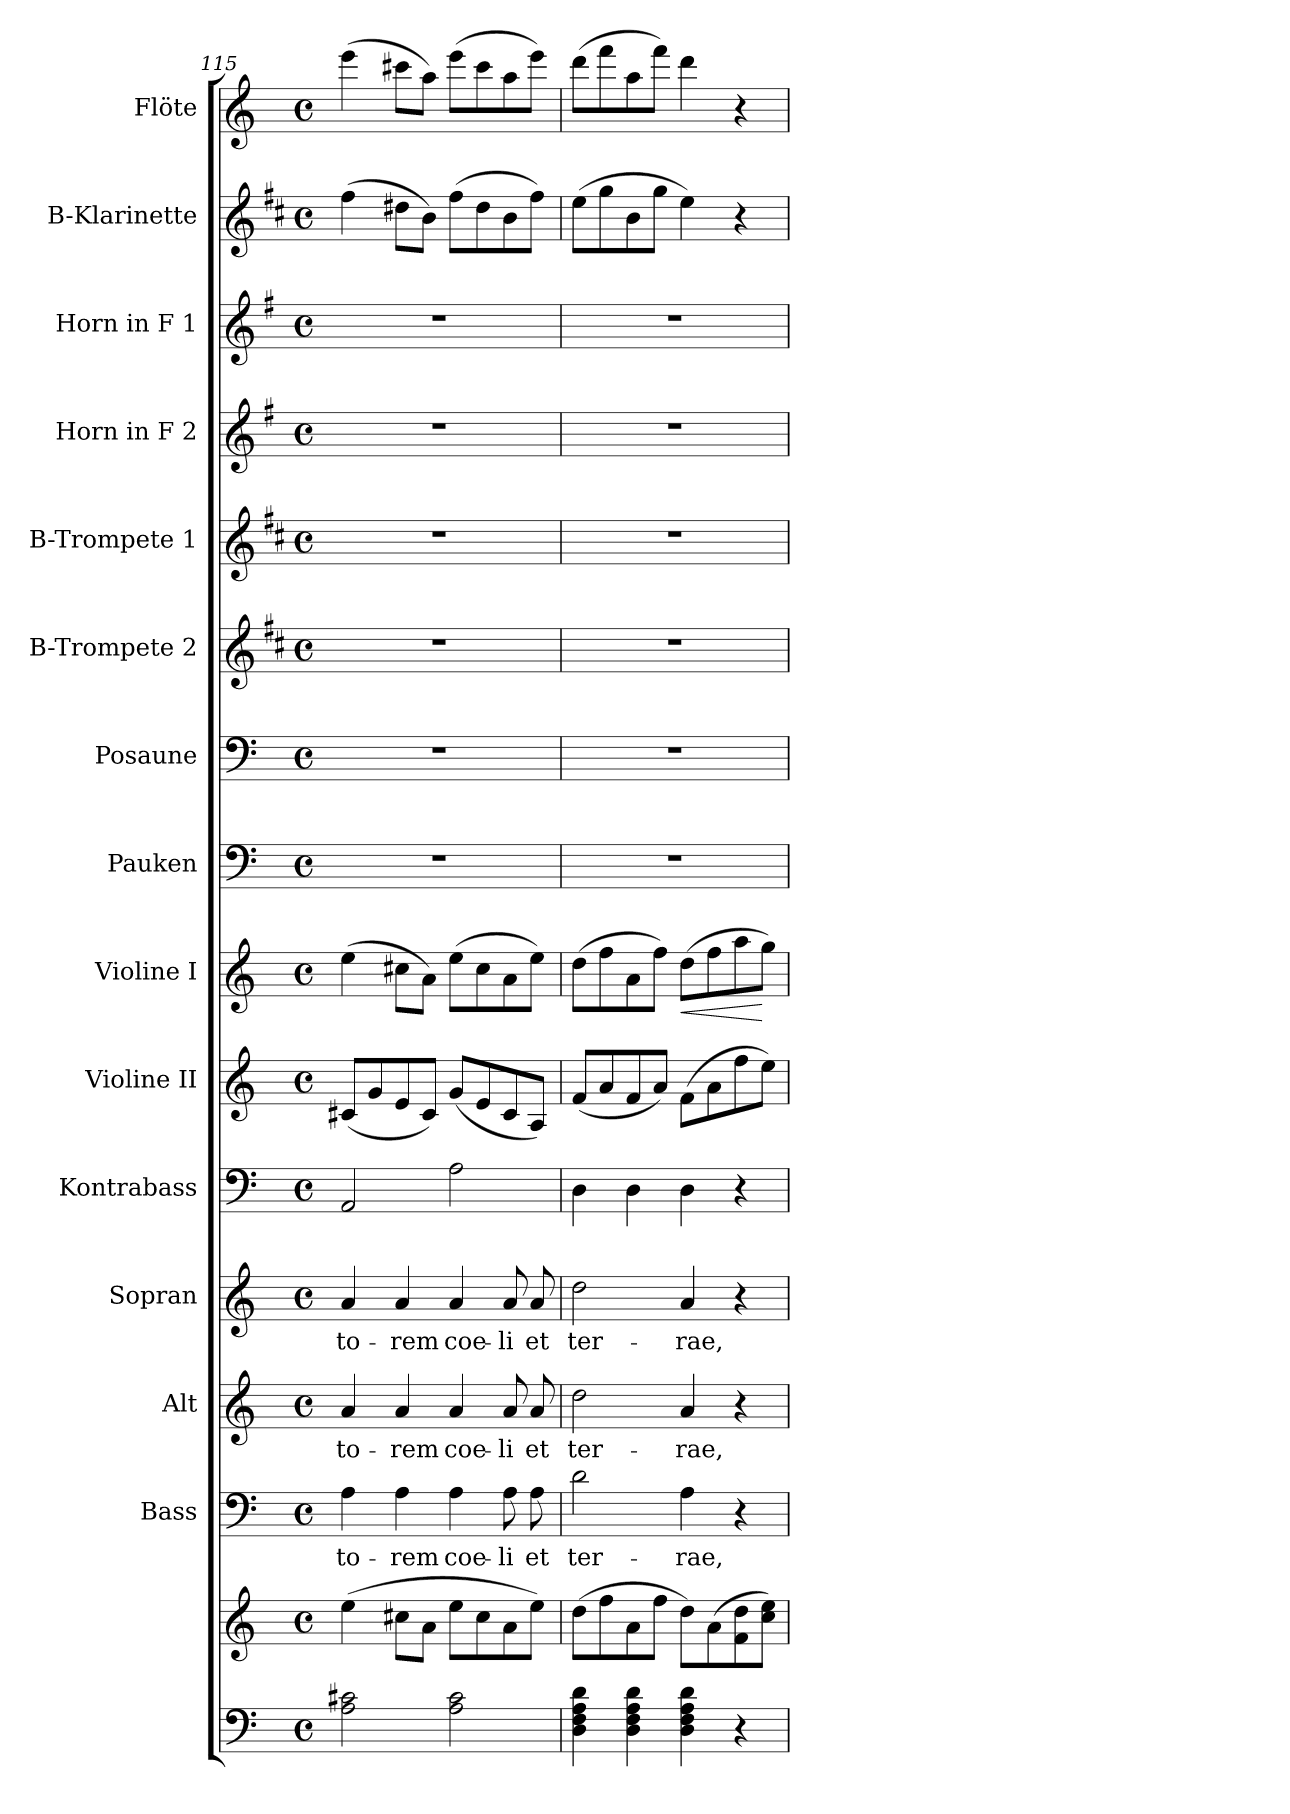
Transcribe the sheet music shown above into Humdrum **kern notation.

**kern	**kern	**kern	**text	**kern	**text	**kern	**text	**kern	**kern	**kern	**dynam	**kern	**kern	**kern	**kern	**kern	**kern	**kern	**kern
*part15	*part15	*part14	*part14	*part13	*part13	*part12	*part12	*part11	*part10	*part9	*part9	*part8	*part7	*part6	*part5	*part4	*part3	*part2	*part1
*staff16	*staff15	*staff14	*staff14	*staff13	*staff13	*staff12	*staff12	*staff11	*staff10	*staff9	*staff9	*staff8	*staff7	*staff6	*staff5	*staff4	*staff3	*staff2	*staff1
*	*	*I"Bass	*	*I"Alt	*	*I"Sopran	*	*I"Kontrabass	*I"Violine II	*I"Violine I	*	*I"Pauken	*I"Posaune	*I"B-Trompete 2	*I"B-Trompete 1	*I"Horn in F 2	*I"Horn in F 1	*I"B-Klarinette	*I"Flöte
*	*	*I'B.	*	*I'A.	*	*I'S.	*	*I'Kb.	*I'Vl. II	*I'Vl. I	*	*I'Pk.	*I'Pos.	*I'B Trp. 2	*I'B Trp. 1	*	*	*I'B Kl.	*I'Fl.
*clefF4	*clefG2	*clefF4	*	*clefG2	*	*clefG2	*	*clefF4	*clefG2	*clefG2	*	*clefF4	*clefF4	*clefG2	*clefG2	*clefG2	*clefG2	*clefG2	*clefG2
*	*	*	*	*	*	*	*	*ITrd7c12	*	*	*	*	*	*ITrd1c2	*ITrd1c2	*ITrd4c7	*ITrd4c7	*ITrd1c2	*
*k[]	*k[]	*k[]	*	*k[]	*	*k[]	*	*k[]	*k[]	*k[]	*	*k[]	*k[]	*k[]	*k[]	*k[]	*k[]	*k[]	*k[]
*C:	*C:	*C:	*	*C:	*	*C:	*	*C:	*C:	*C:	*	*C:	*C:	*C:	*C:	*C:	*C:	*C:	*C:
*M4/4	*M4/4	*M4/4	*	*M4/4	*	*M4/4	*	*M4/4	*M4/4	*M4/4	*	*M4/4	*M4/4	*M4/4	*M4/4	*M4/4	*M4/4	*M4/4	*M4/4
*met(c)	*met(c)	*met(c)	*	*met(c)	*	*met(c)	*	*met(c)	*met(c)	*met(c)	*	*met(c)	*met(c)	*met(c)	*met(c)	*met(c)	*met(c)	*met(c)	*met(c)
=115	=115	=115	=115	=115	=115	=115	=115	=115	=115	=115	=115	=115	=115	=115	=115	=115	=115	=115	=115
!	!	!	!LO:LY:b	!	!LO:LY:b	!	!LO:LY:b	!	!	!	!	!	!	!	!	!	!	!	!
2A\ 2c#X\	(>4ee\	4A\	-to-	4a/	-to-	4a/	-to-	2AAA/	(<8c#X/L	(>4ee\	.	1r	1r	1r	1r	1r	1r	(>4ee\	(>4eee\
.	.	.	.	.	.	.	.	.	8g/	.	.	.	.	.	.	.	.	.	.
!	!	!	!LO:LY:b	!	!LO:LY:b	!	!LO:LY:b	!	!	!	!	!	!	!	!	!	!	!	!
.	8cc#X\L	4A\	-rem	4a/	-rem	4a/	-rem	.	8e/	8cc#X\L	.	.	.	.	.	.	.	8cc#X\L	8ccc#X\L
.	8a\J	.	.	.	.	.	.	.	8c#/J)	8a\J)	.	.	.	.	.	.	.	8a\J)	8aa\J)
!	!	!	!LO:LY:b	!	!LO:LY:b	!	!LO:LY:b	!	!	!	!	!	!	!	!	!	!	!	!
2A\ 2c#\	8ee\L	4A\	coe-	4a/	coe-	4a/	coe-	2AA\	(<8g/L	(>8ee\L	.	.	.	.	.	.	.	(>8ee\L	(>8eee\L
.	8cc#\	.	.	.	.	.	.	.	8e/	8cc#\	.	.	.	.	.	.	.	8cc#\	8ccc#\
!	!	!	!LO:LY:b	!	!LO:LY:b	!	!LO:LY:b	!	!	!	!	!	!	!	!	!	!	!	!
.	8a\	8A\	-li	8a/	-li	8a/	-li	.	8c#/	8a\	.	.	.	.	.	.	.	8a\	8aa\
!	!	!	!LO:LY:b	!	!LO:LY:b	!	!LO:LY:b	!	!	!	!	!	!	!	!	!	!	!	!
.	8ee\J)	8A\	et	8a/	et	8a/	et	.	8A/J)	8ee\J)	.	.	.	.	.	.	.	8ee\J)	8eee\J)
!!LO:PB:g=z
=116	=116	=116	=116	=116	=116	=116	=116	=116	=116	=116	=116	=116	=116	=116	=116	=116	=116	=116	=116
!	!	!	!LO:LY:b	!	!LO:LY:b	!	!LO:LY:b	!	!	!	!	!	!	!	!	!	!	!	!
4D\ 4F\ 4A\ 4d\	(>8dd\L	2d\	ter-	2dd\	ter-	2dd\	ter-	4DD\	(<8f/L	(>8dd\L	.	1r	1r	1r	1r	1r	1r	(>8dd\L	(>8ddd\L
.	8ff\	.	.	.	.	.	.	.	8a/	8ff\	.	.	.	.	.	.	.	8ff\	8fff\
4D\ 4F\ 4A\ 4d\	8a\	.	.	.	.	.	.	4DD\	8f/	8a\	.	.	.	.	.	.	.	8a\	8aa\
.	8ff\J	.	.	.	.	.	.	.	8a/J)	8ff\J)	.	.	.	.	.	.	.	8ff\J	8fff\J)
!	!	!	!LO:LY:b	!	!LO:LY:b	!	!LO:LY:b	!	!	!	!LO:HP:b	!	!	!	!	!	!	!	!
4D\ 4F\ 4A\ 4d\	8dd\L)	4A\	-rae,	4a/	-rae,	4a/	-rae,	4DD\	(>8f\L	(>8dd\L	<	.	.	.	.	.	.	4dd\)	4ddd\
.	(>8a\	.	.	.	.	.	.	.	8a\	8ff\	.	.	.	.	.	.	.	.	.
4r	8f\ 8dd\	4r	.	4r	.	4r	.	4r	8ff\	8aa\	.	.	.	.	.	.	.	4r	4r
.	8cc\ 8ee\J)	.	.	.	.	.	.	.	8ee\J)	8gg\J)	[	.	.	.	.	.	.	.	.
=	=	=	=	=	=	=	=	=	=	=	=	=	=	=	=	=	=	=	=
*-	*-	*-	*-	*-	*-	*-	*-	*-	*-	*-	*-	*-	*-	*-	*-	*-	*-	*-	*-
